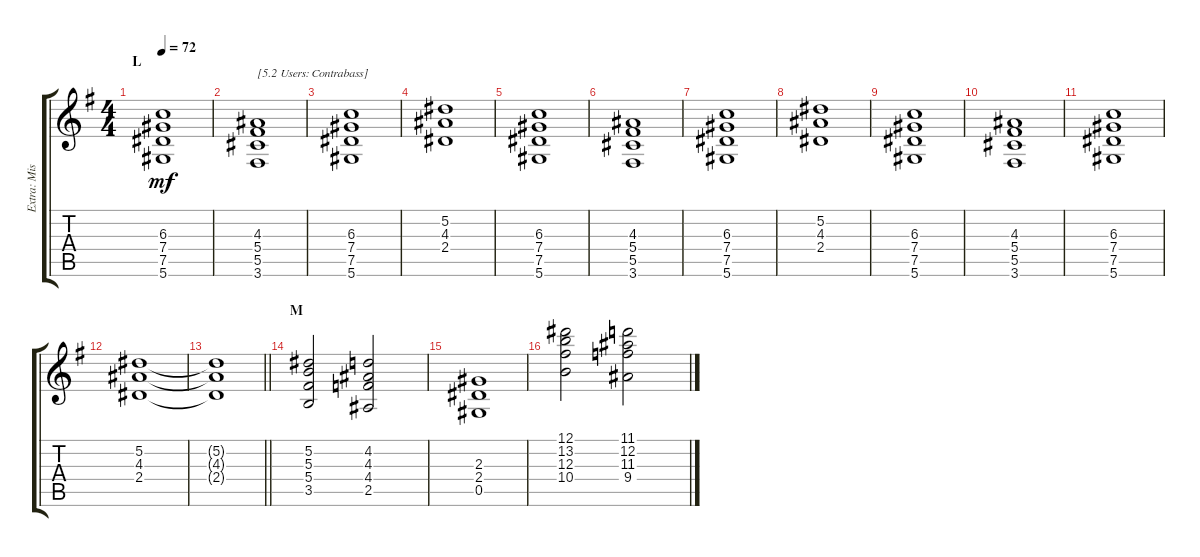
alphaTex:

\track ("Extra: Misc" "Extra: Mis") {instrument contrabass}
\staff {score tabs}
\tuning (Eb4 Bb3 Gb3 Db3 Ab2 Eb2) {hide}
\ts (4 4)
\section ("" "L")
\tempo 72
\clef g2
\ks g
(6.3 7.4 7.5 5.6).1{dy mf volume 10 instrument contrabass} |
(4.3 5.4 5.5 3.6).1{txt "[5.2 Users: Contrabass]"} |
(6.3 7.4 7.5 5.6).1 |
(5.2 4.3 2.4).1 |
(6.3 7.4 7.5 5.6).1 |
(4.3 5.4 5.5 3.6).1 |
(6.3 7.4 7.5 5.6).1 |
(5.2 4.3 2.4).1 |
(6.3 7.4 7.5 5.6).1 |
(4.3 5.4 5.5 3.6).1 |
(6.3 7.4 7.5 5.6).1 |
(5.2 4.3 2.4).1 |
\barLineRight lightlight
(5.2{t} 4.3{t} 2.4{t}).1 |
\section ("" "M")
(5.2 5.3 5.4 3.5).2 (4.2 4.3 4.4 2.5).2 |
(2.3 2.4 0.5).1 |
(12.1 13.2 12.3 10.4).2 (11.1 12.2 11.3 9.4).2
